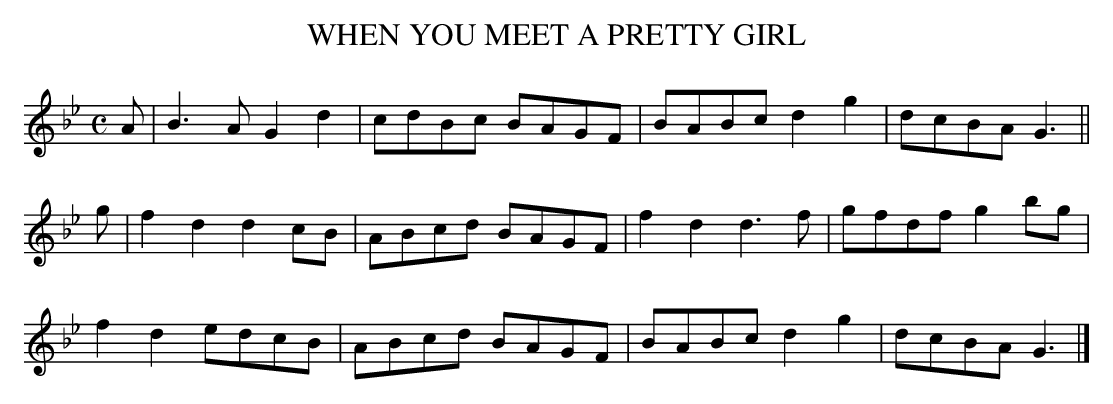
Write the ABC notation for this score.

X:1
T:WHEN YOU MEET A PRETTY GIRL
Y:"spirited"
M:C
L:1/8
K:Gm
A|B3A G2d2|cdBc BAGF|BABc d2g2|dcBA G3||
g|f2d2 d2cB|ABcd BAGF|f2d2 d3f|gfdf g2bg|
f2d2 edcB|ABcd BAGF|BABc d2g2|dcBA G3|]
